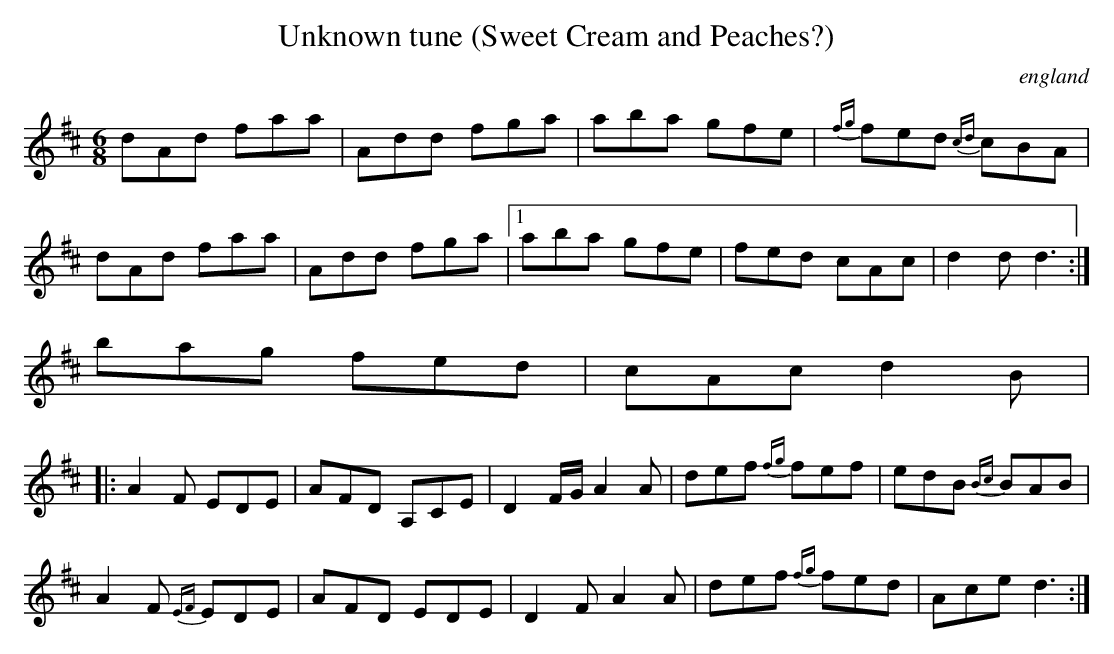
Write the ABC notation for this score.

X:1
T:Unknown tune (Sweet Cream and Peaches?)
O:england
M:6/8
L:1/8
K:D
dAd faa|Add fga|aba gfe|{fg}fed {cd}cBA|
dAd faa|Add fga|1aba gfe|fed cAc|d2d d3:|
2bag fed|cAc d2B|:
A2F EDE|AFD A,CE|D2F/2G/2 A2A|def {fg}fef|edB {Bc}BAB|
A2F {EF}EDE|AFD EDE|D2F A2A|def {fg}fed|Ace d3:|
